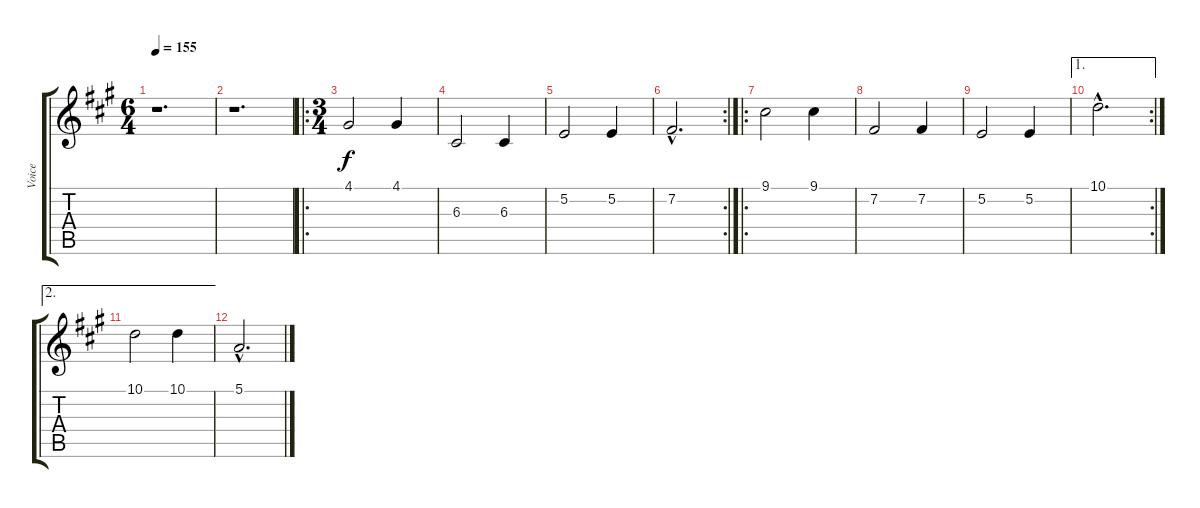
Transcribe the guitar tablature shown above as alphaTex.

\track ("Voice" "Voice") {instrument lead6voice}
\staff {score tabs}
\tuning (E4 B3 G3 D3 A2 E2) {hide}
\ts (6 4)
\tempo 155
\clef g2
\ks a
r.1{d dy f} |
r.1{d} |
\ro
\ts (3 4)
4.1.2 4.1.4 |
6.3.2 6.3.4 |
5.2.2 5.2.4 |
\rc 2
7.2{hac}.2{d} |
\ro
9.1.2 9.1.4 |
7.2.2 7.2.4 |
5.2.2 5.2.4 |
\ae 1
\rc 2
10.1{hac}.2{d} |
\ae 2
10.1.2 10.1.4 |
5.1{hac}.2{d}
